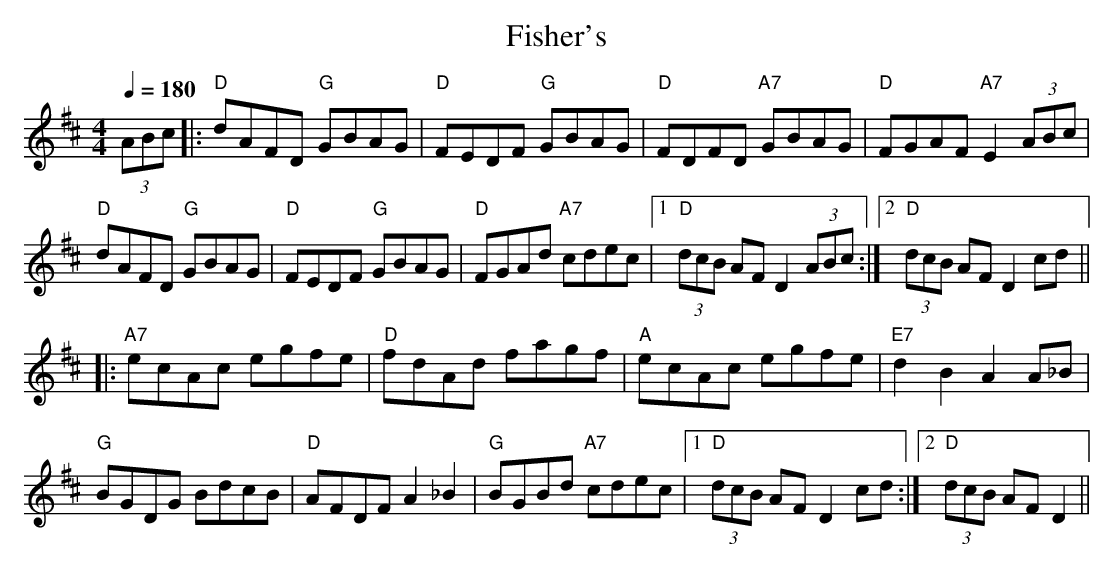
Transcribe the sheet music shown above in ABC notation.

X:1
T: Fisher's
M:4/4
L:1/8
Q:1/4=180
K:D
(3ABc|:\
"D"dAFD "G"GBAG|"D"FEDF "G"GBAG|"D"FDFD "A7"GBAG |  "D"FGAF "A7"E2(3ABc|
"D"dAFD "G"GBAG|"D"FEDF "G"GBAG|"D"FGAd "A7"cdec |1 "D"(3dcB AF D2 (3ABc :|2 "D"(3dcB AF D2 cd ||
|: "A7"ecAc egfe|"D"fdAd fagf|"A"ecAc egfe|"E7"d2 B2 A2 A_B|
"G"BGDG BdcB|"D"AFDF A2 _B2|"G"BGBd "A7"cdec |1 "D"(3dcB AF D2 cd :|2 "D"(3dcB AF D2 ||
